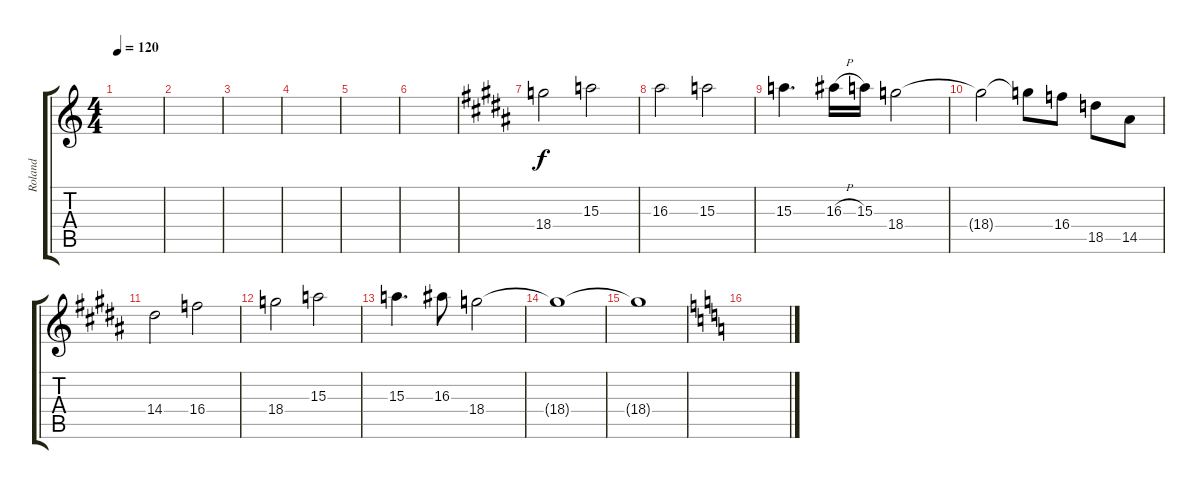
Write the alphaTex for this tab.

\track ("Roland" "Roland") {instrument acousticguitarsteel}
\staff {score tabs}
\tuning (Eb4 Bb3 Gb3 Db3 Ab2 Eb2) {hide}
\ts (4 4)
\tempo 120
\clef g2
\ks aminor
|
|
|
|
|
|
\ks g#minor
18.4.2{volume 13 balance 0 instrument distortionguitar} 15.3.2 |
16.3.2 15.3.2 |
15.3.4{d} 16.3{h}.16 15.3.16 18.4.2 |
18.4{t}.2 18.4{t}.8 16.4.8 18.5.8 14.5.8 |
14.4.2 16.4.2 |
18.4.2 15.3.2 |
15.3.4{d} 16.3.8 18.4.2 |
18.4{t}.1 |
18.4{t}.1 |
\ks aminor
